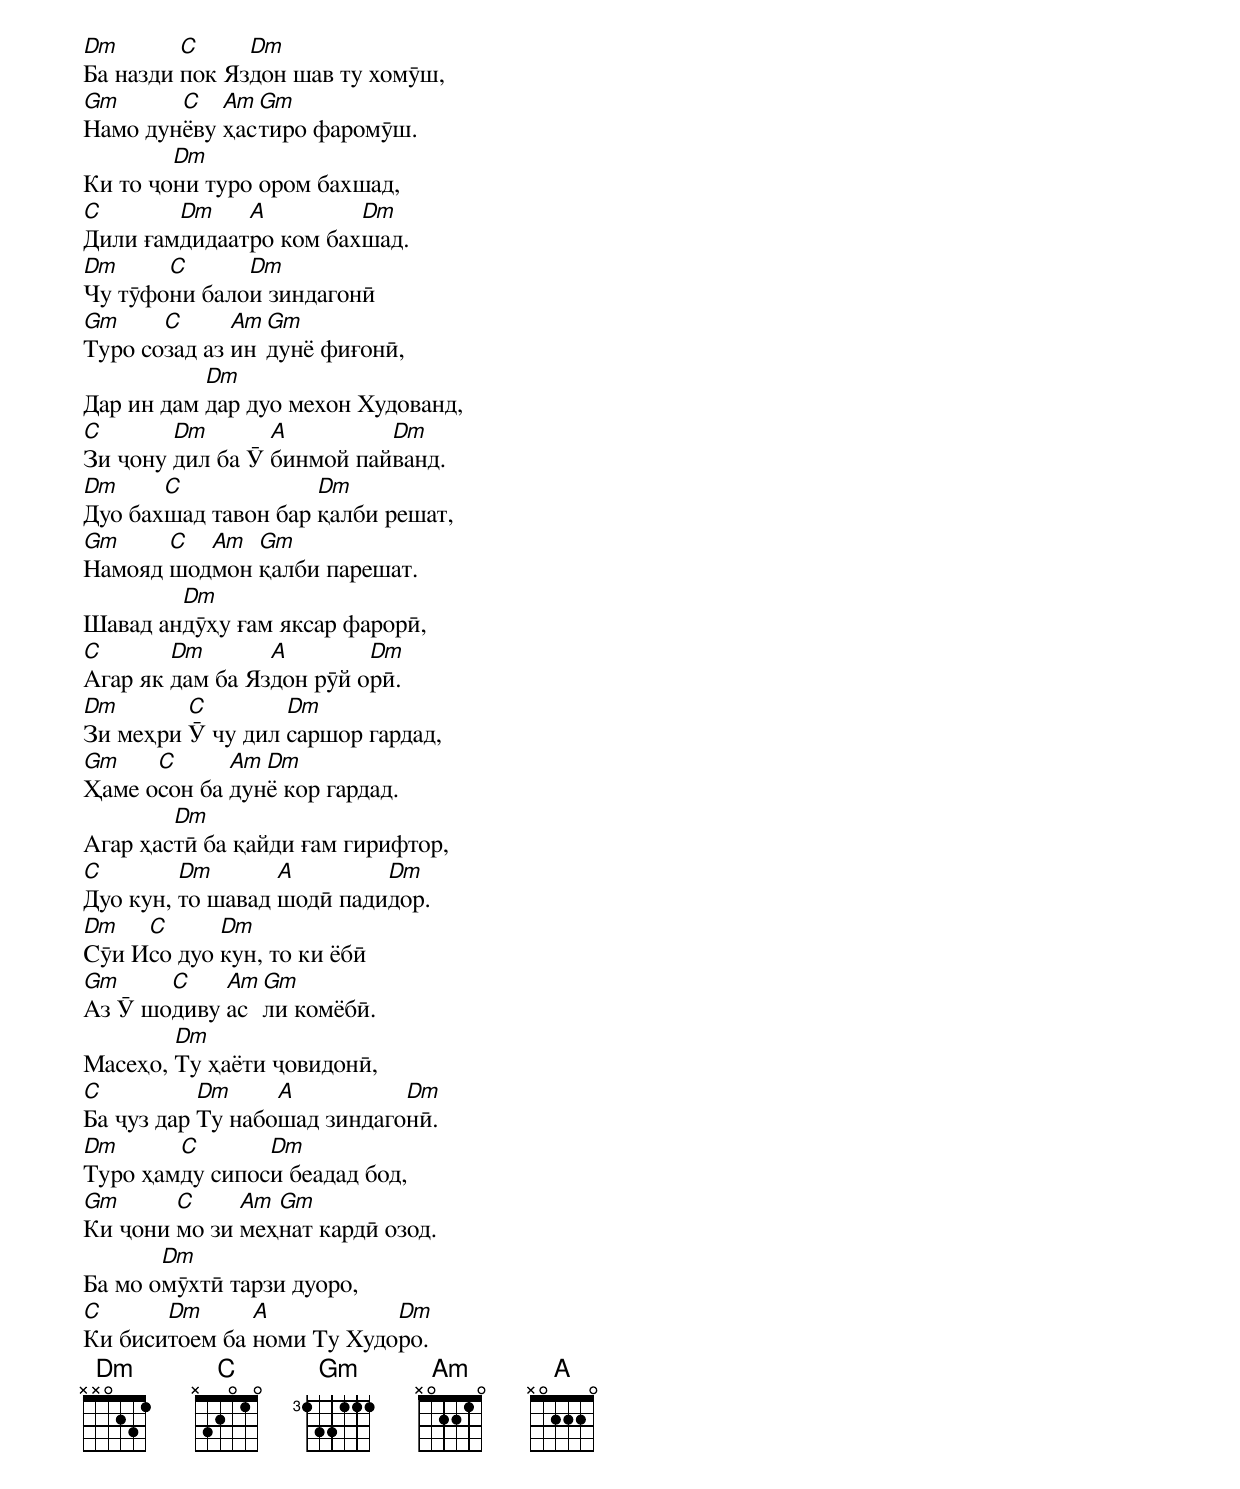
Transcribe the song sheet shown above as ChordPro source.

[Dm]Ба назди [C]пок Яз[Dm]дон шав ту хомӯш,
[Gm]Намо дун[C]ёву [Am]ҳас[Gm]тиро фаромӯш.
Ки то ҷо[Dm]ни туро ором бахшад,
[C]Дили ғам[Dm]дидаат[A]ро ком бах[Dm]шад.
[Dm]Чу тӯфо[C]ни бало[Dm]и зиндагонӣ
[Gm]Туро со[C]зад аз [Am]ин [Gm]дунё фиғонӣ,
Дар ин дам [Dm]дар дуо мехон Худованд,
[C]Зи ҷону [Dm]дил ба Ӯ [A]бинмой пай[Dm]ванд.
[Dm]Дуо бах[C]шад тавон бар [Dm]қалби решат,
[Gm]Намояд [C]шод[Am]мон [Gm]қалби парешат.
Шавад ан[Dm]дӯҳу ғам яксар фарорӣ,
[C]Агар як [Dm]дам ба Яз[A]дон рӯй о[Dm]рӣ.
[Dm]Зи меҳри [C]Ӯ чу дил [Dm]саршор гардад,
[Gm]Ҳаме о[C]сон ба [Am]дун[Dm]ё кор гардад.
Агар ҳас[Dm]тӣ ба қайди ғам гирифтор,
[C]Дуо кун, [Dm]то шавад [A]шодӣ пади[Dm]дор.
[Dm]Сӯи И[C]со дуо [Dm]кун, то ки ёбӣ
[Gm]Аз Ӯ шо[C]диву [Am]ас[Gm]ли комёбӣ.
Масеҳо, [Dm]Ту ҳаёти ҷовидонӣ,
[C]Ба ҷуз дар [Dm]Ту набо[A]шад зиндаго[Dm]нӣ.
[Dm]Туро ҳам[C]ду сипос[Dm]и беадад бод,
[Gm]Ки ҷони [C]мо зи [Am]меҳ[Gm]нат кардӣ озод.
Ба мо о[Dm]мӯхтӣ тарзи дуоро,
[C]Ки биси[Dm]тоем ба [A]номи Ту Худо[Dm]ро.
